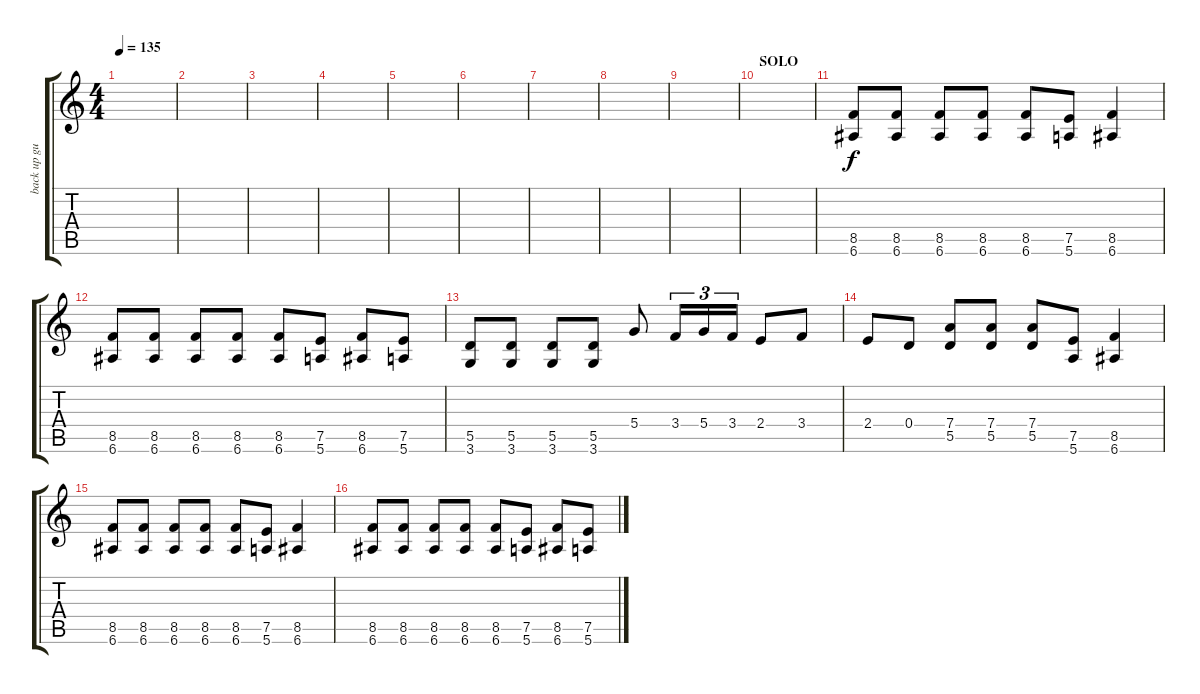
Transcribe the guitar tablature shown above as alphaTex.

\track ("back up guitar1" "back up gu") {instrument distortionguitar}
\staff {score tabs}
\tuning (E4 B3 G3 D3 A2 E2) {hide}
\ts (4 4)
\tempo 135
\clef g2
\ks c
|
|
|
|
|
|
|
|
|
\section ("" "SOLO")
|
(8.5 6.6).8 (8.5 6.6).8 (8.5 6.6).8 (8.5 6.6).8 (8.5 6.6).8 (7.5 5.6).8 (8.5 6.6).4 |
(8.5 6.6).8 (8.5 6.6).8 (8.5 6.6).8 (8.5 6.6).8 (8.5 6.6).8 (7.5 5.6).8 (8.5 6.6).8 (7.5 5.6).8 |
(5.5 3.6).8 (5.5 3.6).8 (5.5 3.6).8 (5.5 3.6).8 5.4.8 3.4.16{tu (3 2)} 5.4.16{tu (3 2)} 3.4.16{tu (3 2)} 2.4.8 3.4.8 |
2.4.8 0.4.8 (7.4 5.5).8 (7.4 5.5).8 (7.4 5.5).8 (7.5 5.6).8 (8.5 6.6).4 |
(8.5 6.6).8 (8.5 6.6).8 (8.5 6.6).8 (8.5 6.6).8 (8.5 6.6).8 (7.5 5.6).8 (8.5 6.6).4 |
(8.5 6.6).8 (8.5 6.6).8 (8.5 6.6).8 (8.5 6.6).8 (8.5 6.6).8 (7.5 5.6).8 (8.5 6.6).8 (7.5 5.6).8
